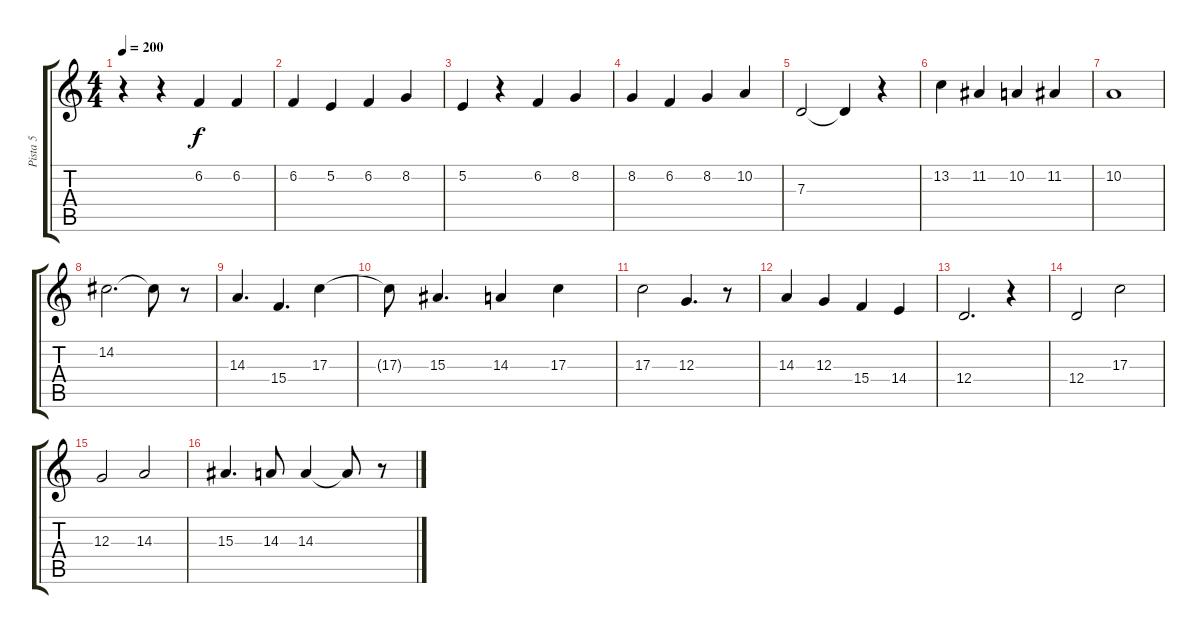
\track ("Pista 5" "Pista 5") {instrument lead2sawtooth}
\staff {score tabs}
\tuning (E4 B3 G3 D3 A2 E2) {hide}
\ts (4 4)
\tempo 200
\clef g2
\ks c
r.4{dy f} r.4 6.2.4 6.2.4 |
6.2.4 5.2.4 6.2.4 8.2.4 |
5.2.4 r.4 6.2.4 8.2.4 |
8.2.4 6.2.4 8.2.4 10.2.4 |
7.3.2 7.3{t}.4 r.4 |
13.2.4 11.2.4 10.2.4 11.2.4 |
10.2.1 |
14.2.2{d} 14.2{t}.8 r.8 |
14.3.4{d} 15.4.4{d} 17.3.4 |
17.3{t}.8 15.3.4{d} 14.3.4 17.3.4 |
17.3.2 12.3.4{d} r.8 |
14.3.4 12.3.4 15.4.4 14.4.4 |
12.4.2{d} r.4 |
12.4.2 17.3.2 |
12.3.2 14.3.2 |
15.3.4{d} 14.3.8 14.3.4 14.3{t}.8 r.8
